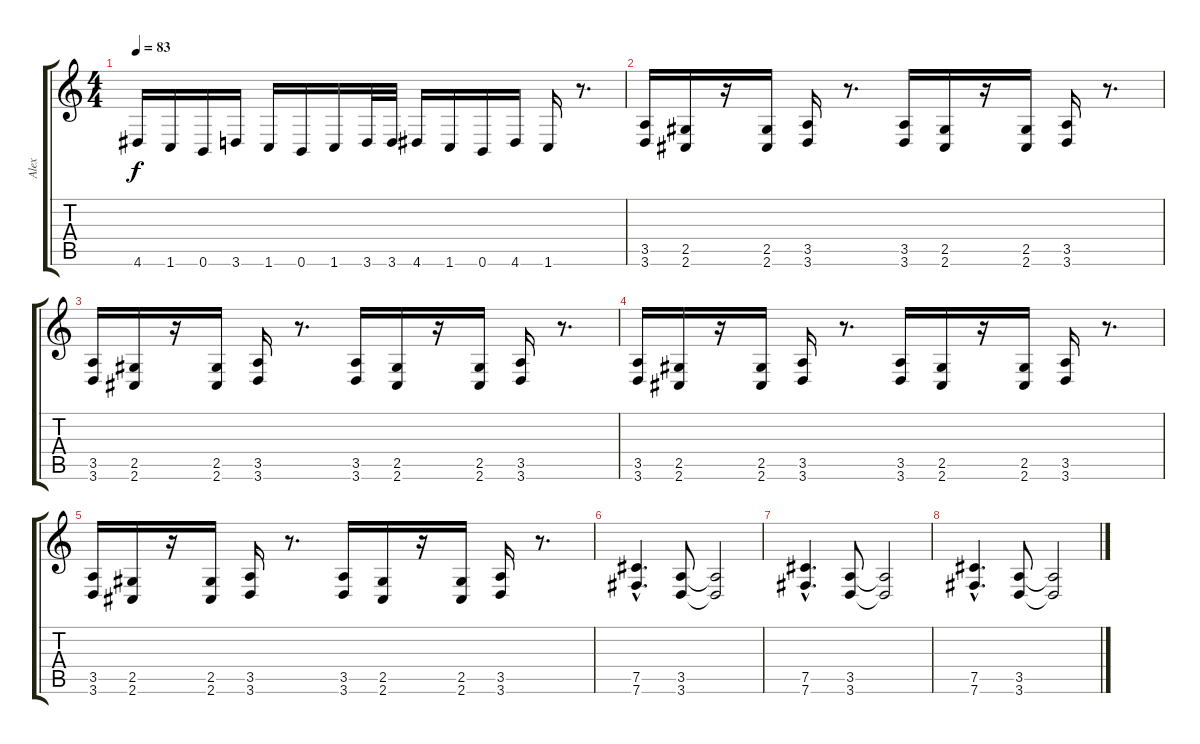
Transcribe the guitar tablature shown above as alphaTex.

\track ("Alex" "Alex") {instrument distortionguitar}
\staff {score tabs}
\tuning (Db4 Ab3 E3 B2 Gb2 B1) {hide}
\ts (4 4)
\tempo 83
\clef g2
\ks c
4.6.16{dy f} 1.6.16 0.6.16 3.6.16 1.6.16 0.6.16 1.6.16 3.6.32 3.6.32 4.6.16 1.6.16 0.6.16 4.6.16 1.6.16 r.8{d} |
(3.5 3.6).16 (2.5 2.6).16 r.16 (2.5 2.6).16 (3.5 3.6).16 r.8{d} (3.5 3.6).16 (2.5 2.6).16 r.16 (2.5 2.6).16 (3.5 3.6).16 r.8{d} |
(3.5 3.6).16 (2.5 2.6).16 r.16 (2.5 2.6).16 (3.5 3.6).16 r.8{d} (3.5 3.6).16 (2.5 2.6).16 r.16 (2.5 2.6).16 (3.5 3.6).16 r.8{d} |
(3.5 3.6).16 (2.5 2.6).16 r.16 (2.5 2.6).16 (3.5 3.6).16 r.8{d} (3.5 3.6).16 (2.5 2.6).16 r.16 (2.5 2.6).16 (3.5 3.6).16 r.8{d} |
(3.5 3.6).16 (2.5 2.6).16 r.16 (2.5 2.6).16 (3.5 3.6).16 r.8{d} (3.5 3.6).16 (2.5 2.6).16 r.16 (2.5 2.6).16 (3.5 3.6).16 r.8{d} |
(7.5{hac} 7.6{hac}).4{d} (3.5 3.6).8 (3.5{t} 3.6{t}).2 |
(7.5{hac} 7.6{hac}).4{d} (3.5 3.6).8 (3.5{t} 3.6{t}).2 |
(7.5{hac} 7.6{hac}).4{d} (3.5 3.6).8 (3.5{t} 3.6{t}).2
